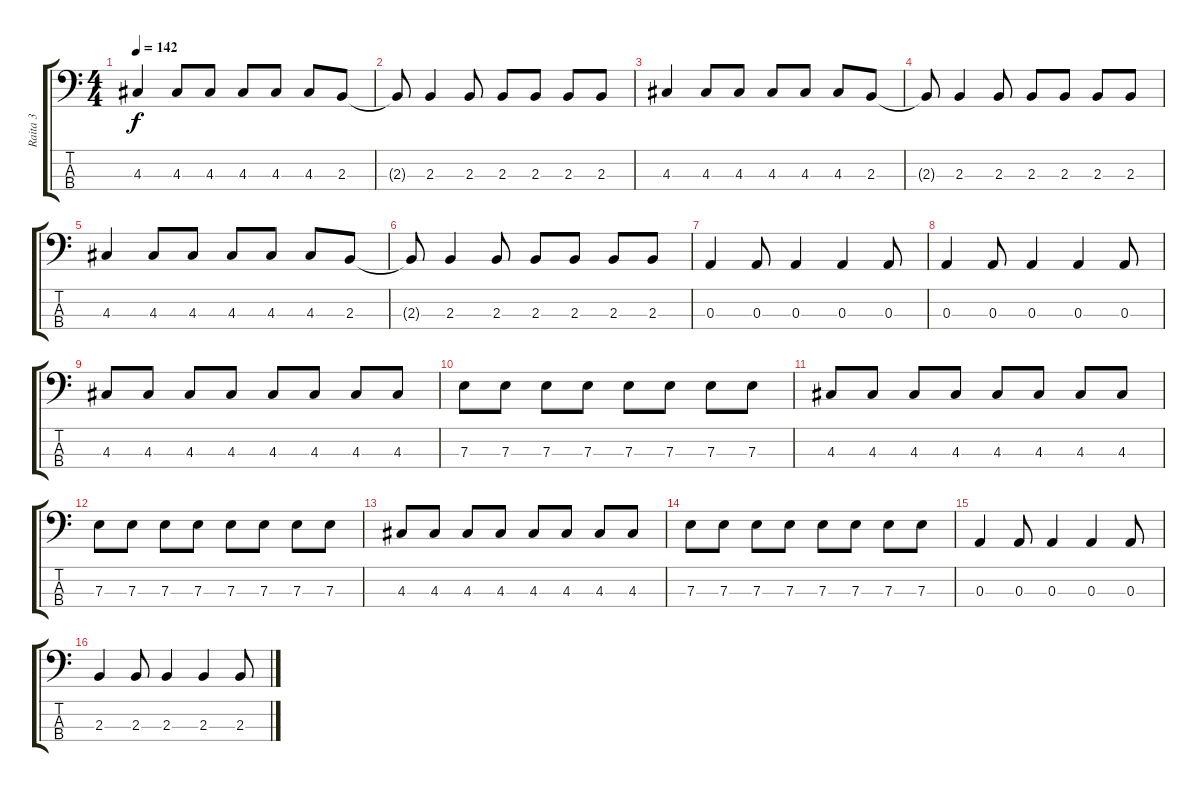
\track ("Raita 3" "Raita 3") {instrument electricbassfinger}
\staff {score tabs}
\tuning (G2 D2 A1 E1) {hide}
\ts (4 4)
\tempo 142
\clef f4
\ks c
4.3.4{dy f instrument electricbassfinger} 4.3.8 4.3.8 4.3.8 4.3.8 4.3.8 2.3.8 |
2.3{t}.8 2.3.4 2.3.8 2.3.8 2.3.8 2.3.8 2.3.8 |
4.3.4 4.3.8 4.3.8 4.3.8 4.3.8 4.3.8 2.3.8 |
2.3{t}.8 2.3.4 2.3.8 2.3.8 2.3.8 2.3.8 2.3.8 |
4.3.4 4.3.8 4.3.8 4.3.8 4.3.8 4.3.8 2.3.8 |
2.3{t}.8 2.3.4 2.3.8 2.3.8 2.3.8 2.3.8 2.3.8 |
0.3.4 0.3.8 0.3.4 0.3.4 0.3.8 |
0.3.4 0.3.8 0.3.4 0.3.4 0.3.8 |
4.3.8 4.3.8 4.3.8 4.3.8 4.3.8 4.3.8 4.3.8 4.3.8 |
7.3.8 7.3.8 7.3.8 7.3.8 7.3.8 7.3.8 7.3.8 7.3.8 |
4.3.8 4.3.8 4.3.8 4.3.8 4.3.8 4.3.8 4.3.8 4.3.8 |
7.3.8 7.3.8 7.3.8 7.3.8 7.3.8 7.3.8 7.3.8 7.3.8 |
4.3.8 4.3.8 4.3.8 4.3.8 4.3.8 4.3.8 4.3.8 4.3.8 |
7.3.8 7.3.8 7.3.8 7.3.8 7.3.8 7.3.8 7.3.8 7.3.8 |
0.3.4 0.3.8 0.3.4 0.3.4 0.3.8 |
2.3.4 2.3.8 2.3.4 2.3.4 2.3.8
